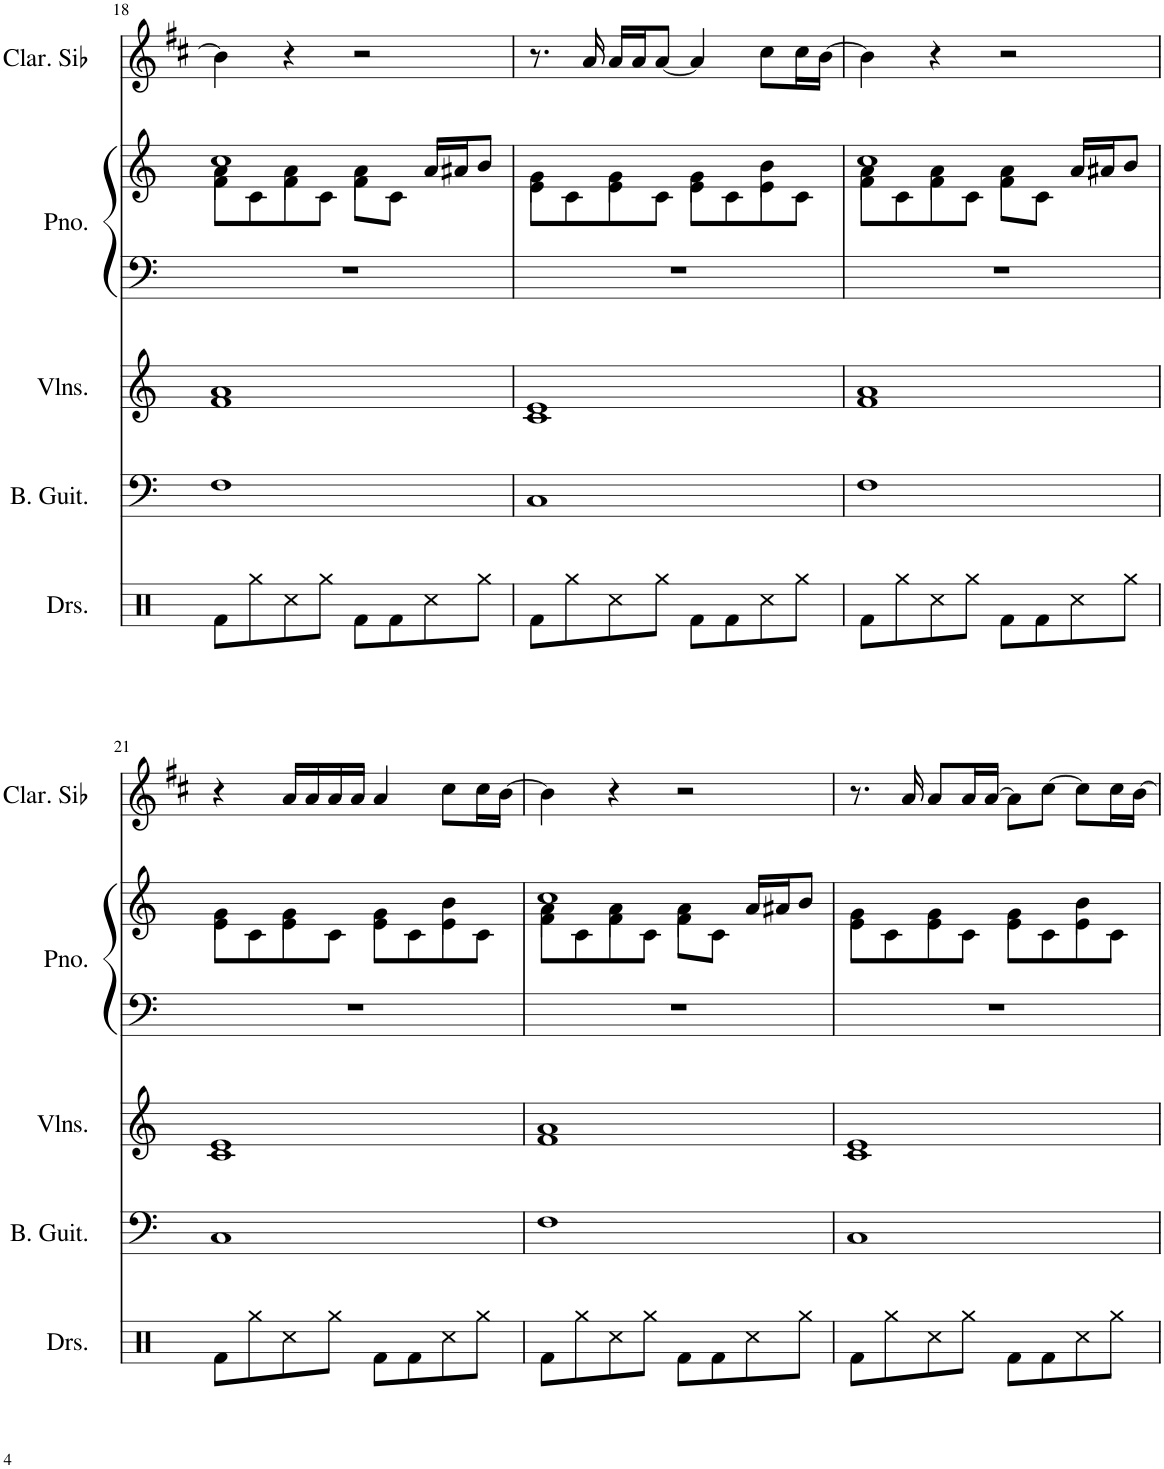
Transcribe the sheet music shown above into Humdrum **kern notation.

**kern	**kern	**kern	**kern	**kern	**kern
*part5	*part4	*part3	*part2	*part2	*part1
*staff6	*staff5	*staff4	*staff3	*staff2	*staff1
*I"Drumset	*I"Bass Guitar	*I"Violins	*I"Piano	*	*I"Clarinette en Sib
*I'Drs.	*I'B. Guit.	*I'Vlns.	*I'Pno.	*	*I'Clar. Sib
!!LO:PB:g=z
*clefX	*clefF4	*clefG2	*clefF4	*clefG2	*clefG2
*	*Trd7c12	*	*	*	*Trd1c2
*k[]	*k[]	*k[]	*k[]	*k[]	*k[f#c#]
*M4/4	*M4/4	*M4/4	*M4/4	*M4/4	*M4/4
=18	=18	=18	=18	=18	=18
*	*	*	*	*^	*
*	*	*	*	*	*^	*
8Rf\L	1F	1f 1a	1r	8f\L	4a\	1cc	4b\]
8Rgg\	.	.	.	8c\	.	.	.
8Rcc\	.	.	.	8f\	4a\	.	4r
8Rgg\J	.	.	.	8c\J	.	.	.
8Rf\L	.	.	.	8f\L	4a\	.	2r
8Rf\	.	.	.	8c\J	.	.	.
8Rcc\	.	.	.	16a/LL	4ryy	.	.
.	.	.	.	16a#X/J	.	.	.
8Rgg\J	.	.	.	8b/J	.	.	.
*	*	*	*	*	*v	*v	*
=19	=19	=19	=19	=19	=19	=19
8Rf\L	1C	1c 1e	1r	8e\L	4g\	8.r
8Rgg\	.	.	.	8c\	.	.
.	.	.	.	.	.	16a/
8Rcc\	.	.	.	8e\	4g\	16a/LL
.	.	.	.	.	.	16a/J
8Rgg\J	.	.	.	8c\J	.	[8a/J
8Rf\L	.	.	.	8e\L	4g\	4a/]
8Rf\	.	.	.	8c\	.	.
8Rcc\	.	.	.	8e\	4b\	8cc#\L
8Rgg\J	.	.	.	8c\J	.	16cc#\L
.	.	.	.	.	.	[16b\JJ
=20	=20	=20	=20	=20	=20	=20
*	*	*	*	*	*^	*
8Rf\L	1F	1f 1a	1r	8f\L	4a\	1cc	4b\]
8Rgg\	.	.	.	8c\	.	.	.
8Rcc\	.	.	.	8f\	4a\	.	4r
8Rgg\J	.	.	.	8c\J	.	.	.
8Rf\L	.	.	.	8f\L	4a\	.	2r
8Rf\	.	.	.	8c\J	.	.	.
8Rcc\	.	.	.	16a/LL	4ryy	.	.
.	.	.	.	16a#X/J	.	.	.
8Rgg\J	.	.	.	8b/J	.	.	.
*	*	*	*	*	*v	*v	*
!!LO:LB:g=z
=21	=21	=21	=21	=21	=21	=21
8Rf\L	1C	1c 1e	1r	8e\L	4g\	4r
8Rgg\	.	.	.	8c\	.	.
8Rcc\	.	.	.	8e\	4g\	16a/LL
.	.	.	.	.	.	16a/
8Rgg\J	.	.	.	8c\J	.	16a/
.	.	.	.	.	.	16a/JJ
8Rf\L	.	.	.	8e\L	4g\	4a/
8Rf\	.	.	.	8c\	.	.
8Rcc\	.	.	.	8e\	4b\	8cc#\L
8Rgg\J	.	.	.	8c\J	.	16cc#\L
.	.	.	.	.	.	[16b\JJ
=22	=22	=22	=22	=22	=22	=22
*	*	*	*	*	*^	*
8Rf\L	1F	1f 1a	1r	8f\L	4a\	1cc	4b\]
8Rgg\	.	.	.	8c\	.	.	.
8Rcc\	.	.	.	8f\	4a\	.	4r
8Rgg\J	.	.	.	8c\J	.	.	.
8Rf\L	.	.	.	8f\L	4a\	.	2r
8Rf\	.	.	.	8c\J	.	.	.
8Rcc\	.	.	.	16a/LL	4ryy	.	.
.	.	.	.	16a#X/J	.	.	.
8Rgg\J	.	.	.	8b/J	.	.	.
*	*	*	*	*	*v	*v	*
=23	=23	=23	=23	=23	=23	=23
8Rf\L	1C	1c 1e	1r	8e\L	4g\	8.r
8Rgg\	.	.	.	8c\	.	.
.	.	.	.	.	.	16a/
8Rcc\	.	.	.	8e\	4g\	8a/L
8Rgg\J	.	.	.	8c\J	.	16a/L
.	.	.	.	.	.	[16a/JJ
8Rf\L	.	.	.	8e\L	4g\	8a\L]
8Rf\	.	.	.	8c\	.	[8cc#\J
8Rcc\	.	.	.	8e\	4b\	8cc#\L]
8Rgg\J	.	.	.	8c\J	.	16cc#\L
.	.	.	.	.	.	[16b\JJ
*	*	*	*	*v	*v	*
=	=	=	=	=	=
*-	*-	*-	*-	*-	*-
